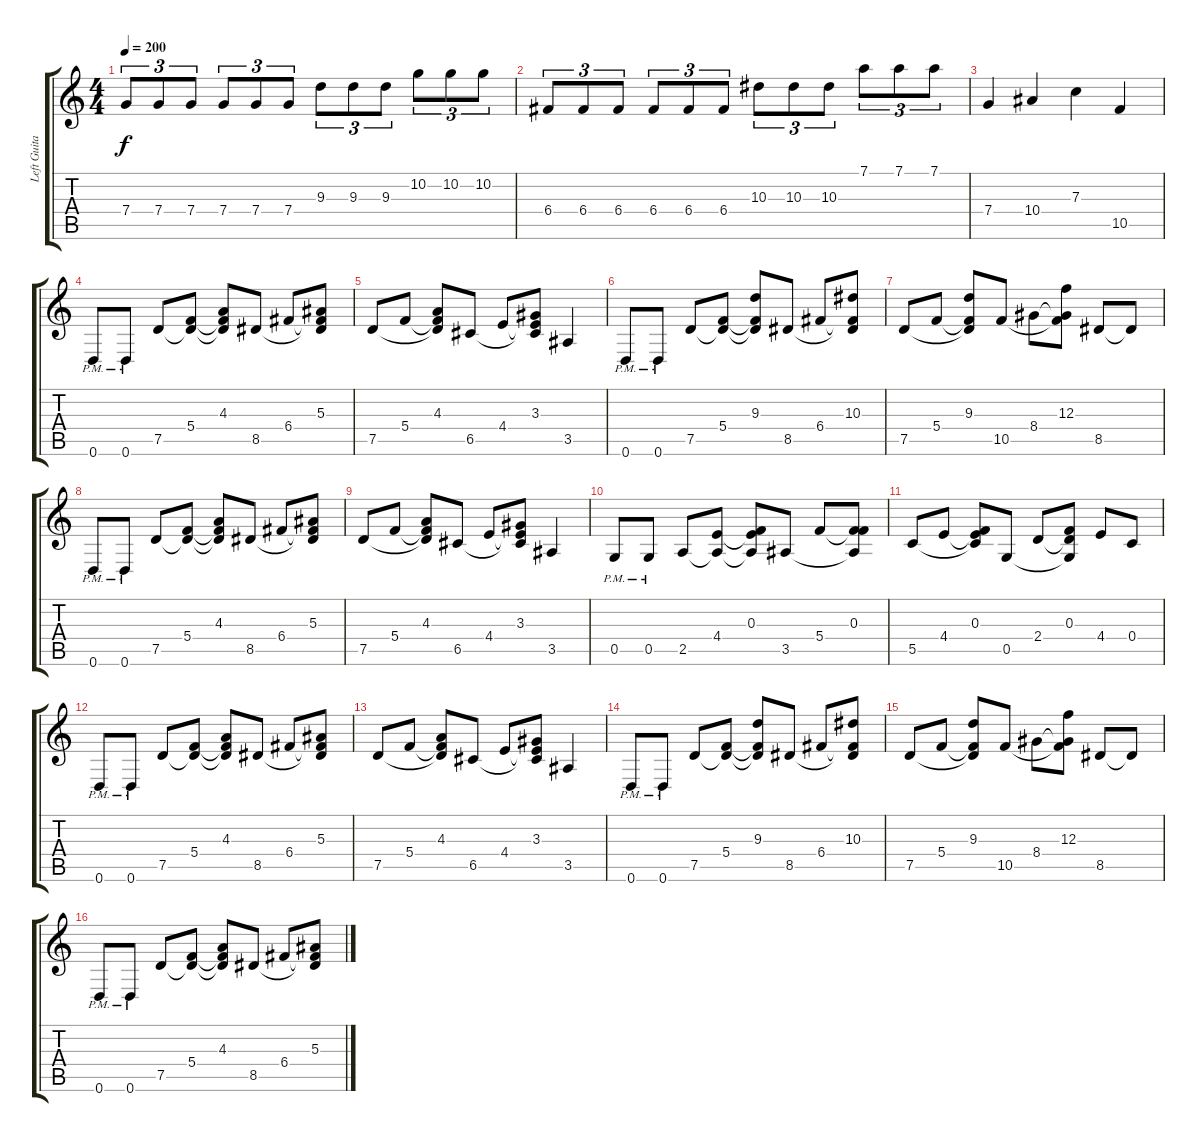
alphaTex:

\track ("Left Guitar" "Left Guita") {instrument distortionguitar}
\staff {score tabs}
\tuning (D4 A3 F3 C3 G2 D2) {hide}
\ts (4 4)
\tempo 200
\clef g2
\ks c
7.4.8{tu (3 2) dy f} 7.4.8{tu (3 2)} 7.4.8{tu (3 2)} 7.4.8{tu (3 2)} 7.4.8{tu (3 2)} 7.4.8{tu (3 2)} 9.3.8{tu (3 2)} 9.3.8{tu (3 2)} 9.3.8{tu (3 2)} 10.2.8{tu (3 2)} 10.2.8{tu (3 2)} 10.2.8{tu (3 2)} |
6.4.8{tu (3 2)} 6.4.8{tu (3 2)} 6.4.8{tu (3 2)} 6.4.8{tu (3 2)} 6.4.8{tu (3 2)} 6.4.8{tu (3 2)} 10.3.8{tu (3 2)} 10.3.8{tu (3 2)} 10.3.8{tu (3 2)} 7.1.8{tu (3 2)} 7.1.8{tu (3 2)} 7.1.8{tu (3 2)} |
7.4.4 10.4.4 7.3.4 10.5.4 |
0.6{pm}.8 0.6{pm}.8 7.5.8 (5.4 7.5{t}).8 (4.3 5.4{t} 7.5{t}).8 8.5.8 6.4.8 (5.3 6.4{t} 8.5{t}).8 |
7.5.8 5.4.8 (4.3 5.4{t} 7.5{t}).8 6.5.8 4.4.8 (3.3 4.4{t} 6.5{t}).8 3.5.4 |
0.6{pm}.8 0.6{pm}.8 7.5.8 (5.4 7.5{t}).8 (9.3 5.4{t} 7.5{t}).8 8.5.8 6.4.8 (10.3 6.4{t} 8.5{t}).8 |
7.5.8 5.4.8 (9.3 5.4{t} 7.5{t}).8 10.5.8 8.4.8 (12.3 8.4{t} 10.5{t}).8 8.5.8 8.5{t}.8 |
0.6{pm}.8 0.6{pm}.8 7.5.8 (5.4 7.5{t}).8 (4.3 5.4{t} 7.5{t}).8 8.5.8 6.4.8 (5.3 6.4{t} 8.5{t}).8 |
7.5.8 5.4.8 (4.3 5.4{t} 7.5{t}).8 6.5.8 4.4.8 (3.3 4.4{t} 6.5{t}).8 3.5.4 |
0.5{pm}.8 0.5{pm}.8 2.5.8 (4.4 2.5{t}).8 (0.3 4.4{t} 2.5{t}).8 3.5.8 5.4.8 (0.3 5.4{t} 3.5{t}).8 |
5.5.8 4.4.8 (0.3 4.4{t} 5.5{t}).8 0.5.8 2.4.8 (0.3 2.4{t} 0.5{t}).8 4.4.8 0.4.8 |
0.6{pm}.8 0.6{pm}.8 7.5.8 (5.4 7.5{t}).8 (4.3 5.4{t} 7.5{t}).8 8.5.8 6.4.8 (5.3 6.4{t} 8.5{t}).8 |
7.5.8 5.4.8 (4.3 5.4{t} 7.5{t}).8 6.5.8 4.4.8 (3.3 4.4{t} 6.5{t}).8 3.5.4 |
0.6{pm}.8 0.6{pm}.8 7.5.8 (5.4 7.5{t}).8 (9.3 5.4{t} 7.5{t}).8 8.5.8 6.4.8 (10.3 6.4{t} 8.5{t}).8 |
7.5.8 5.4.8 (9.3 5.4{t} 7.5{t}).8 10.5.8 8.4.8 (12.3 8.4{t} 10.5{t}).8 8.5.8 8.5{t}.8 |
0.6{pm}.8 0.6{pm}.8 7.5.8 (5.4 7.5{t}).8 (4.3 5.4{t} 7.5{t}).8 8.5.8 6.4.8 (5.3 6.4{t} 8.5{t}).8
